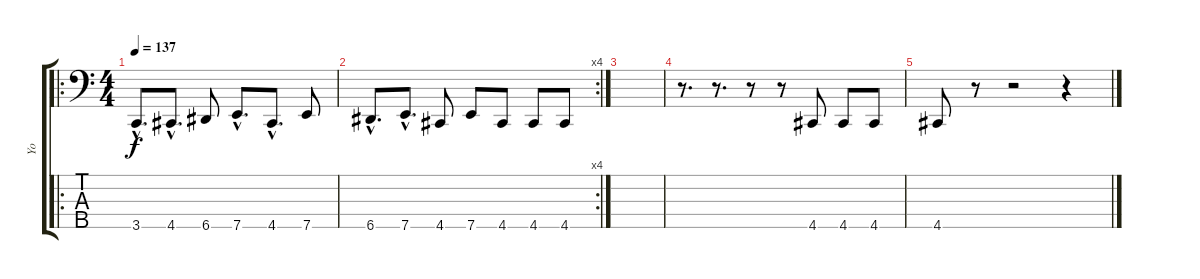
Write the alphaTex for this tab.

\track ("Yo" "Yo") {instrument electricbassfinger}
\staff {score tabs}
\tuning (G2 D2 A1 E1 A0) {hide}
\ro
\ts (4 4)
\tempo 137
\clef f4
\ks c
3.5{hac}.8{d dy f} 4.5{hac}.8{d} 6.5.8 7.5{hac}.8{d} 4.5{hac}.8{d} 7.5.8 |
\rc 4
6.5{hac}.8{d} 7.5{hac}.8{d} 4.5.8 7.5.8 4.5.8 4.5.8 4.5.8 |
|
r.8{d} r.8{d} r.8 r.8 4.5.8 4.5.8 4.5.8 |
4.5.8 r.8 r.2 r.4
